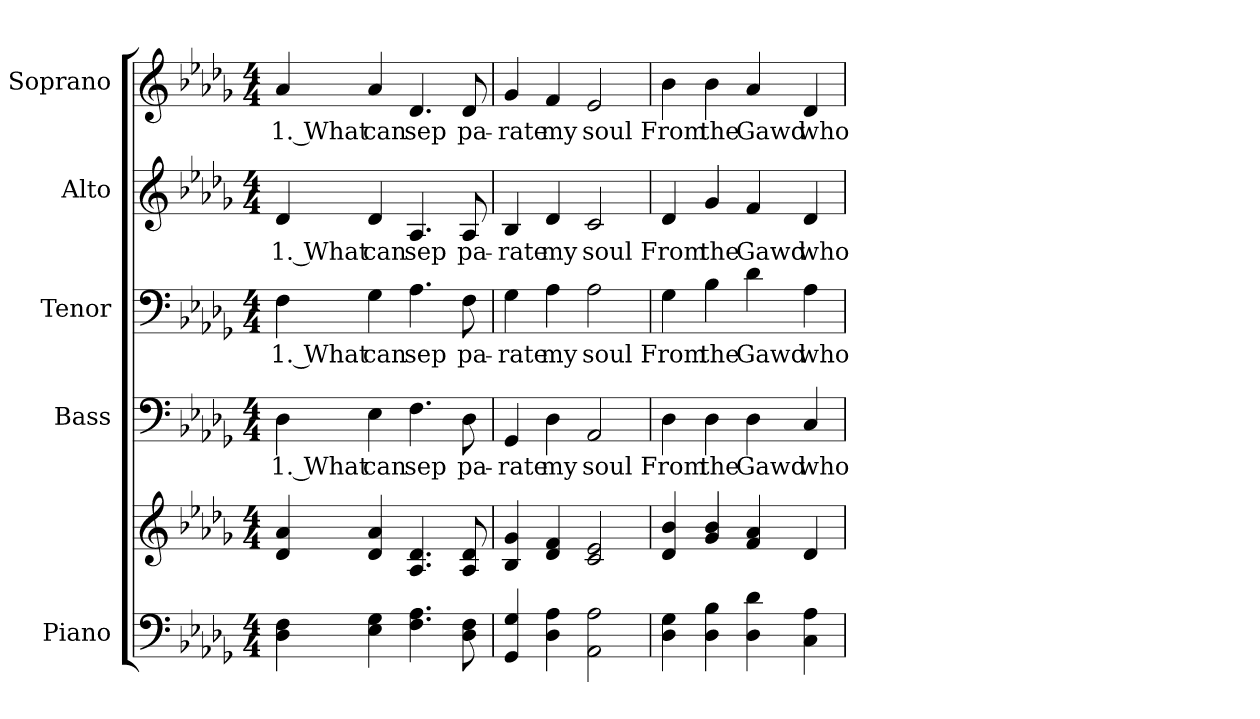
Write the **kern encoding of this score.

**kern	**kern	**kern	**text	**kern	**text	**kern	**text	**kern	**text
*part5	*part5	*part4	*part4	*part3	*part3	*part2	*part2	*part1	*part1
*staff6	*staff5	*staff4	*staff4	*staff3	*staff3	*staff2	*staff2	*staff1	*staff1
*I"Piano	*	*I"Bass	*	*I"Tenor	*	*I"Alto	*	*I"Soprano	*
*I'Pno.	*	*I'B.	*	*I'T.	*	*I'A.	*	*I'S.	*
!!LO:PB:g=z
*clefF4	*clefG2	*clefF4	*	*clefF4	*	*clefG2	*	*clefG2	*
*k[b-e-a-d-g-]	*k[b-e-a-d-g-]	*k[b-e-a-d-g-]	*	*k[b-e-a-d-g-]	*	*k[b-e-a-d-g-]	*	*k[b-e-a-d-g-]	*
*D-:	*D-:	*D-:	*	*D-:	*	*D-:	*	*D-:	*
*M4/4	*M4/4	*M4/4	*	*M4/4	*	*M4/4	*	*M4/4	*
*MM135	*MM135	*MM135	*	*MM135	*	*MM135	*	*MM135	*
=1	=1	=1	=1	=1	=1	=1	=1	=1	=1
!	!	!	!LO:LY:b:color=#000000	!	!	!	!	!	!
!	!	!	!	!	!LO:LY:b:color=#000000	!	!	!	!
!	!	!	!	!	!	!	!LO:LY:b:color=#000000	!	!
!	!	!	!	!	!	!	!	!	!LO:LY:b:color=#000000
4D-i\ 4Fi	4d-i/ 4a-i	4D-i\	1. What	4Fi\	1. What	4d-i/	1. What	4a-i/	1. What
!	!	!	!LO:LY:b:color=#000000	!	!	!	!	!	!
!	!	!	!	!	!LO:LY:b:color=#000000	!	!	!	!
!	!	!	!	!	!	!	!LO:LY:b:color=#000000	!	!
!	!	!	!	!	!	!	!	!	!LO:LY:b:color=#000000
4E-i\ 4G-i	4d-i/ 4a-i	4E-i\	can	4G-i\	can	4d-i/	can	4a-i/	can
!	!	!	!LO:LY:b:color=#000000	!	!	!	!	!	!
!	!	!	!	!	!LO:LY:b:color=#000000	!	!	!	!
!	!	!	!	!	!	!	!LO:LY:b:color=#000000	!	!
!	!	!	!	!	!	!	!	!	!LO:LY:b:color=#000000
4.Fi\ 4.A-i	4.A-i/ 4.d-i	4.Fi\	sep	4.A-i\	sep	4.A-i/	sep	4.d-i/	sep
!	!	!	!LO:LY:b:color=#000000	!	!	!	!	!	!
!	!	!	!	!	!LO:LY:b:color=#000000	!	!	!	!
!	!	!	!	!	!	!	!LO:LY:b:color=#000000	!	!
!	!	!	!	!	!	!	!	!	!LO:LY:b:color=#000000
8D-i\ 8Fi	8A-i/ 8d-i	8D-i\	pa-	8Fi\	pa-	8A-i/	pa-	8d-i/	pa-
=2	=2	=2	=2	=2	=2	=2	=2	=2	=2
!	!	!	!LO:LY:b:color=#000000	!	!	!	!	!	!
!	!	!	!	!	!LO:LY:b:color=#000000	!	!	!	!
!	!	!	!	!	!	!	!LO:LY:b:color=#000000	!	!
!	!	!	!	!	!	!	!	!	!LO:LY:b:color=#000000
4GG-i/ 4G-i	4B-i/ 4g-i	4GG-i/	-rate	4G-i\	-rate	4B-i/	-rate	4g-i/	-rate
!	!	!	!LO:LY:b:color=#000000	!	!	!	!	!	!
!	!	!	!	!	!LO:LY:b:color=#000000	!	!	!	!
!	!	!	!	!	!	!	!LO:LY:b:color=#000000	!	!
!	!	!	!	!	!	!	!	!	!LO:LY:b:color=#000000
4D-i\ 4A-i	4d-i/ 4fi	4D-i\	my	4A-i\	my	4d-i/	my	4fi/	my
!	!	!	!LO:LY:b:color=#000000	!	!	!	!	!	!
!	!	!	!	!	!LO:LY:b:color=#000000	!	!	!	!
!	!	!	!	!	!	!	!LO:LY:b:color=#000000	!	!
!	!	!	!	!	!	!	!	!	!LO:LY:b:color=#000000
2AA-i\ 2A-i	2ci/ 2e-i	2AA-i/	soul	2A-i\	soul	2ci/	soul	2e-i/	soul
!!LO:PB:g=z
=3	=3	=3	=3	=3	=3	=3	=3	=3	=3
!	!	!	!LO:LY:b:color=#000000	!	!	!	!	!	!
!	!	!	!	!	!LO:LY:b:color=#000000	!	!	!	!
!	!	!	!	!	!	!	!LO:LY:b:color=#000000	!	!
!	!	!	!	!	!	!	!	!	!LO:LY:b:color=#000000
4D-i\ 4G-i	4d-i/ 4b-i	4D-i\	From	4G-i\	From	4d-i/	From	4b-i\	From
!	!	!	!LO:LY:b:color=#000000	!	!	!	!	!	!
!	!	!	!	!	!LO:LY:b:color=#000000	!	!	!	!
!	!	!	!	!	!	!	!LO:LY:b:color=#000000	!	!
!	!	!	!	!	!	!	!	!	!LO:LY:b:color=#000000
4D-i\ 4B-i	4g-i/ 4b-i	4D-i\	the	4B-i\	the	4g-i/	the	4b-i\	the
!	!	!	!LO:LY:b:color=#000000	!	!	!	!	!	!
!	!	!	!	!	!LO:LY:b:color=#000000	!	!	!	!
!	!	!	!	!	!	!	!LO:LY:b:color=#000000	!	!
!	!	!	!	!	!	!	!	!	!LO:LY:b:color=#000000
4D-i\ 4d-i	4fi/ 4a-i	4D-i\	Gawd	4d-i\	Gawd	4fi/	Gawd	4a-i/	Gawd
!	!	!	!LO:LY:b:color=#000000	!	!	!	!	!	!
!	!	!	!	!	!LO:LY:b:color=#000000	!	!	!	!
!	!	!	!	!	!	!	!LO:LY:b:color=#000000	!	!
!	!	!	!	!	!	!	!	!	!LO:LY:b:color=#000000
4Ci\ 4A-i	4d-i/	4Ci/	who	4A-i\	who	4d-i/	who	4d-i/	who
=	=	=	=	=	=	=	=	=	=
*-	*-	*-	*-	*-	*-	*-	*-	*-	*-
